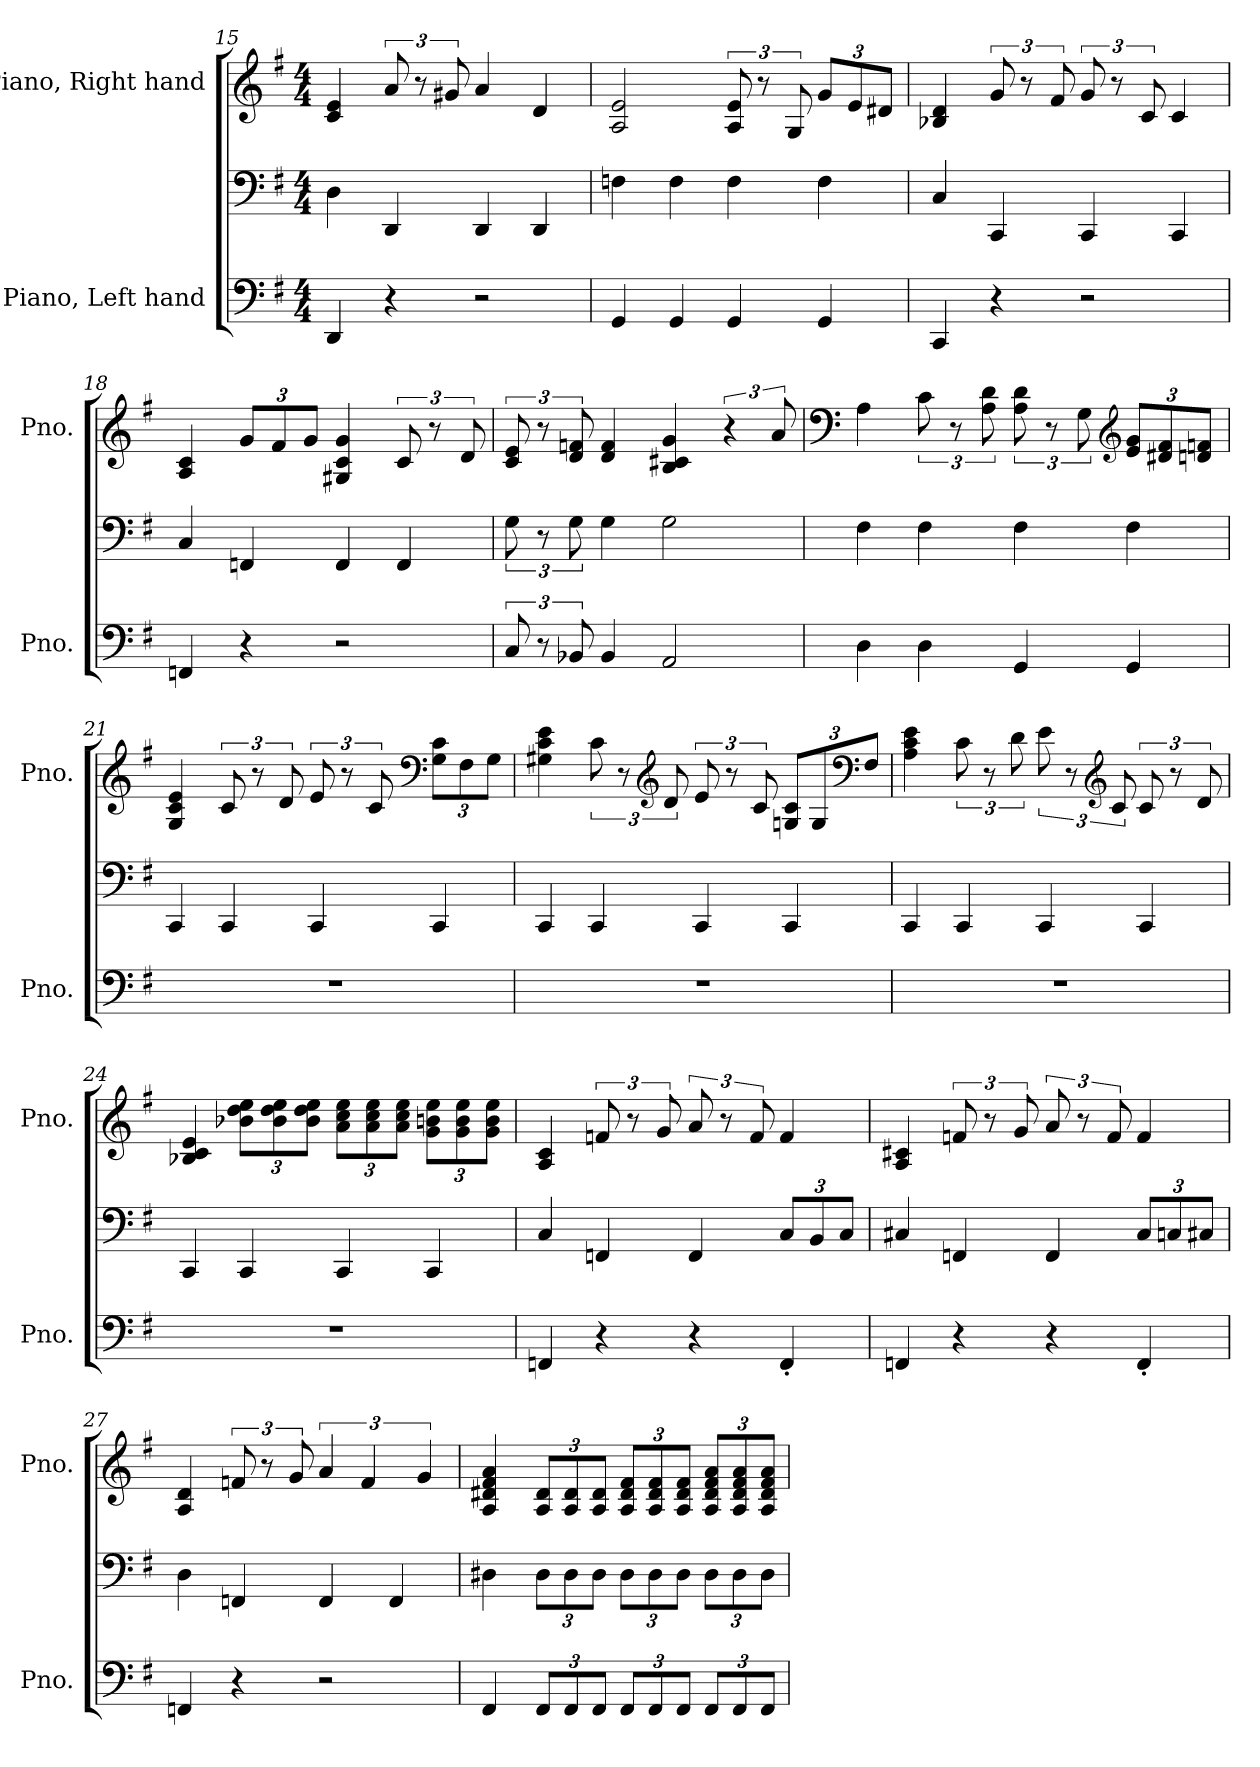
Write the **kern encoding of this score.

**kern	**kern	**kern
*part2	*part2	*part1
*staff3	*staff2	*staff1
*I"Piano, Left hand	*	*I"Piano, Right hand
*I'Pno.	*	*I'Pno.
*clefF4	*clefF4	*clefG2
*k[f#]	*k[f#]	*k[f#]
*M4/4	*M4/4	*M4/4
=15	=15	=15
4DD/	4D\	4c/ 4e/
4r	4DD/	12a/
.	.	12r
.	.	12g#X/
2r	4DD/	4a/
.	4DD/	4d/
=16	=16	=16
4GG/	4Fn\	2A/ 2e/
4GG/	4F\	.
4GG/	4F\	12A/ 12e/
.	.	12r
.	.	12G/
*	*	*Xbrackettup
4GG/	4F\	12g/L
.	.	12e/
.	.	12d#X/J
!!LO:LB:g=z
=17	=17	=17
4CC/	4C/	4B-X/ 4d/
*	*	*brackettup
4r	4CC/	12g/
.	.	12r
.	.	12f#/
2r	4CC/	12g/
.	.	12r
.	.	12c/
.	4CC/	4c/
=18	=18	=18
4FFn/	4C/	4A/ 4c/
*	*	*Xbrackettup
4r	4FFn/	12g/L
.	.	12f#/
.	.	12g/J
2r	4FF/	4G#X/ 4c/ 4g/
*	*	*brackettup
.	4FF/	12c/
.	.	12r
.	.	12d/
=19	=19	=19
12C/	12G\	12c/ 12e/
12r	12r	12r
12BB-X/	12G\	12d/ 12fn/
4BB-/	4G\	4d/ 4f/
2AA/	2G\	4B/ 4c#X/ 4g/
.	.	6r
.	.	12a/
!!LO:LB:g=z
=20	=20	=20
*	*	*clefF4
4D\	4F#\	4A\
4D\	4F#\	12c\
.	.	12r
.	.	12A\ 12d\
4GG/	4F#\	12A\ 12d\
.	.	12r
.	.	12G\
*	*	*clefG2
*	*	*Xbrackettup
4GG/	4F#\	12e/ 12g/L
.	.	12d#X/ 12f#/
.	.	12dn/ 12fn/J
=21	=21	=21
1r	4CC/	4G/ 4c/ 4e/
*	*	*brackettup
.	4CC/	12c/
.	.	12r
.	.	12d/
.	4CC/	12e/
.	.	12r
.	.	12c/
*	*	*clefF4
*	*	*Xbrackettup
.	4CC/	12G\ 12c\L
.	.	12F#\
.	.	12G\J
!!LO:LB:g=z
=22	=22	=22
1r	4CC/	4G#X\ 4c\ 4e\
*	*	*brackettup
.	4CC/	12c\
.	.	12r
*	*	*clefG2
.	.	12d/
.	4CC/	12e/
.	.	12r
.	.	12c/
*	*	*Xbrackettup
.	4CC/	12Gn/ 12c/L
.	.	12G/
*	*	*clefF4
.	.	12F#/J
=23	=23	=23
1r	4CC/	4A\ 4c\ 4e\
*	*	*brackettup
.	4CC/	12c\
.	.	12r
.	.	12d\
.	4CC/	12e\
.	.	12r
*	*	*clefG2
.	.	12c/
.	4CC/	12c/
.	.	12r
.	.	12d/
!!LO:PB:g=z
=24	=24	=24
1r	4CC/	4B-X/ 4c/ 4e/
*	*	*Xbrackettup
.	4CC/	12b-X\ 12dd\ 12ee\L
.	.	12b-\ 12dd\ 12ee\
.	.	12b-\ 12dd\ 12ee\J
.	4CC/	12a\ 12cc\ 12ee\L
.	.	12a\ 12cc\ 12ee\
.	.	12a\ 12cc\ 12ee\J
.	4CC/	12g\ 12bn\ 12ee\L
.	.	12g\ 12b\ 12ee\
.	.	12g\ 12b\ 12ee\J
=25	=25	=25
4FFn/	4C/	4A/ 4c/
*	*	*brackettup
4r	4FFn/	12fn/
.	.	12r
.	.	12g/
4r	4FF/	12a/
.	.	12r
.	.	12f/
*	*Xbrackettup	*
4FF'/	12C/L	4f/
.	12BB/	.
.	12C/J	.
=26	=26	=26
4FFn/	4C#X/	4A/ 4c#X/
4r	4FFn/	12fn/
.	.	12r
.	.	12g/
4r	4FF/	12a/
.	.	12r
.	.	12f/
4FF'/	12C#/L	4f/
.	12Cn/	.
.	12C#X/J	.
!!LO:LB:g=z
=27	=27	=27
4FFn/	4D\	4A/ 4d/
4r	4FFn/	12fn/
.	.	12r
.	.	12g/
2r	4FF/	6a/
.	.	6f/
.	4FF/	.
.	.	6g/
=28	=28	=28
4FF#/	4D#X\	4A/ 4d#X/ 4f#/ 4a/
*Xbrackettup	*	*Xbrackettup
12FF#/L	12D#\L	12A/ 12d#/L
12FF#/	12D#\	12A/ 12d#/
12FF#/J	12D#\J	12A/ 12d#/J
12FF#/L	12D#\L	12A/ 12d#/ 12f#/L
12FF#/	12D#\	12A/ 12d#/ 12f#/
12FF#/J	12D#\J	12A/ 12d#/ 12f#/J
12FF#/L	12D#\L	12A/ 12d#/ 12f#/ 12a/L
12FF#/	12D#\	12A/ 12d#/ 12f#/ 12a/
12FF#/J	12D#\J	12A/ 12d#/ 12f#/ 12a/J
=	=	=
*-	*-	*-
